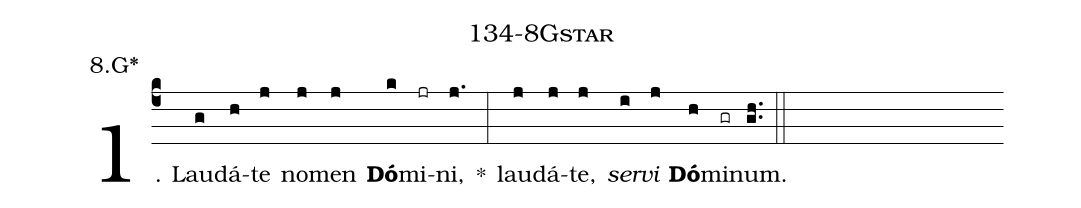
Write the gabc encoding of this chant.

name: 134-8Gstar;
annotation: 8.G*;
%%
(c4)1. Lau(g)dá(h)te(j) no(j)men(j) <b>Dó</b>(k)mi(jr)ni,(j.) *(:) lau(j)dá(j)te,(j) <i>ser</i>(i)<i>vi</i>(j) <b>Dó</b>(h)mi(gr)num.(gh..) (::)
